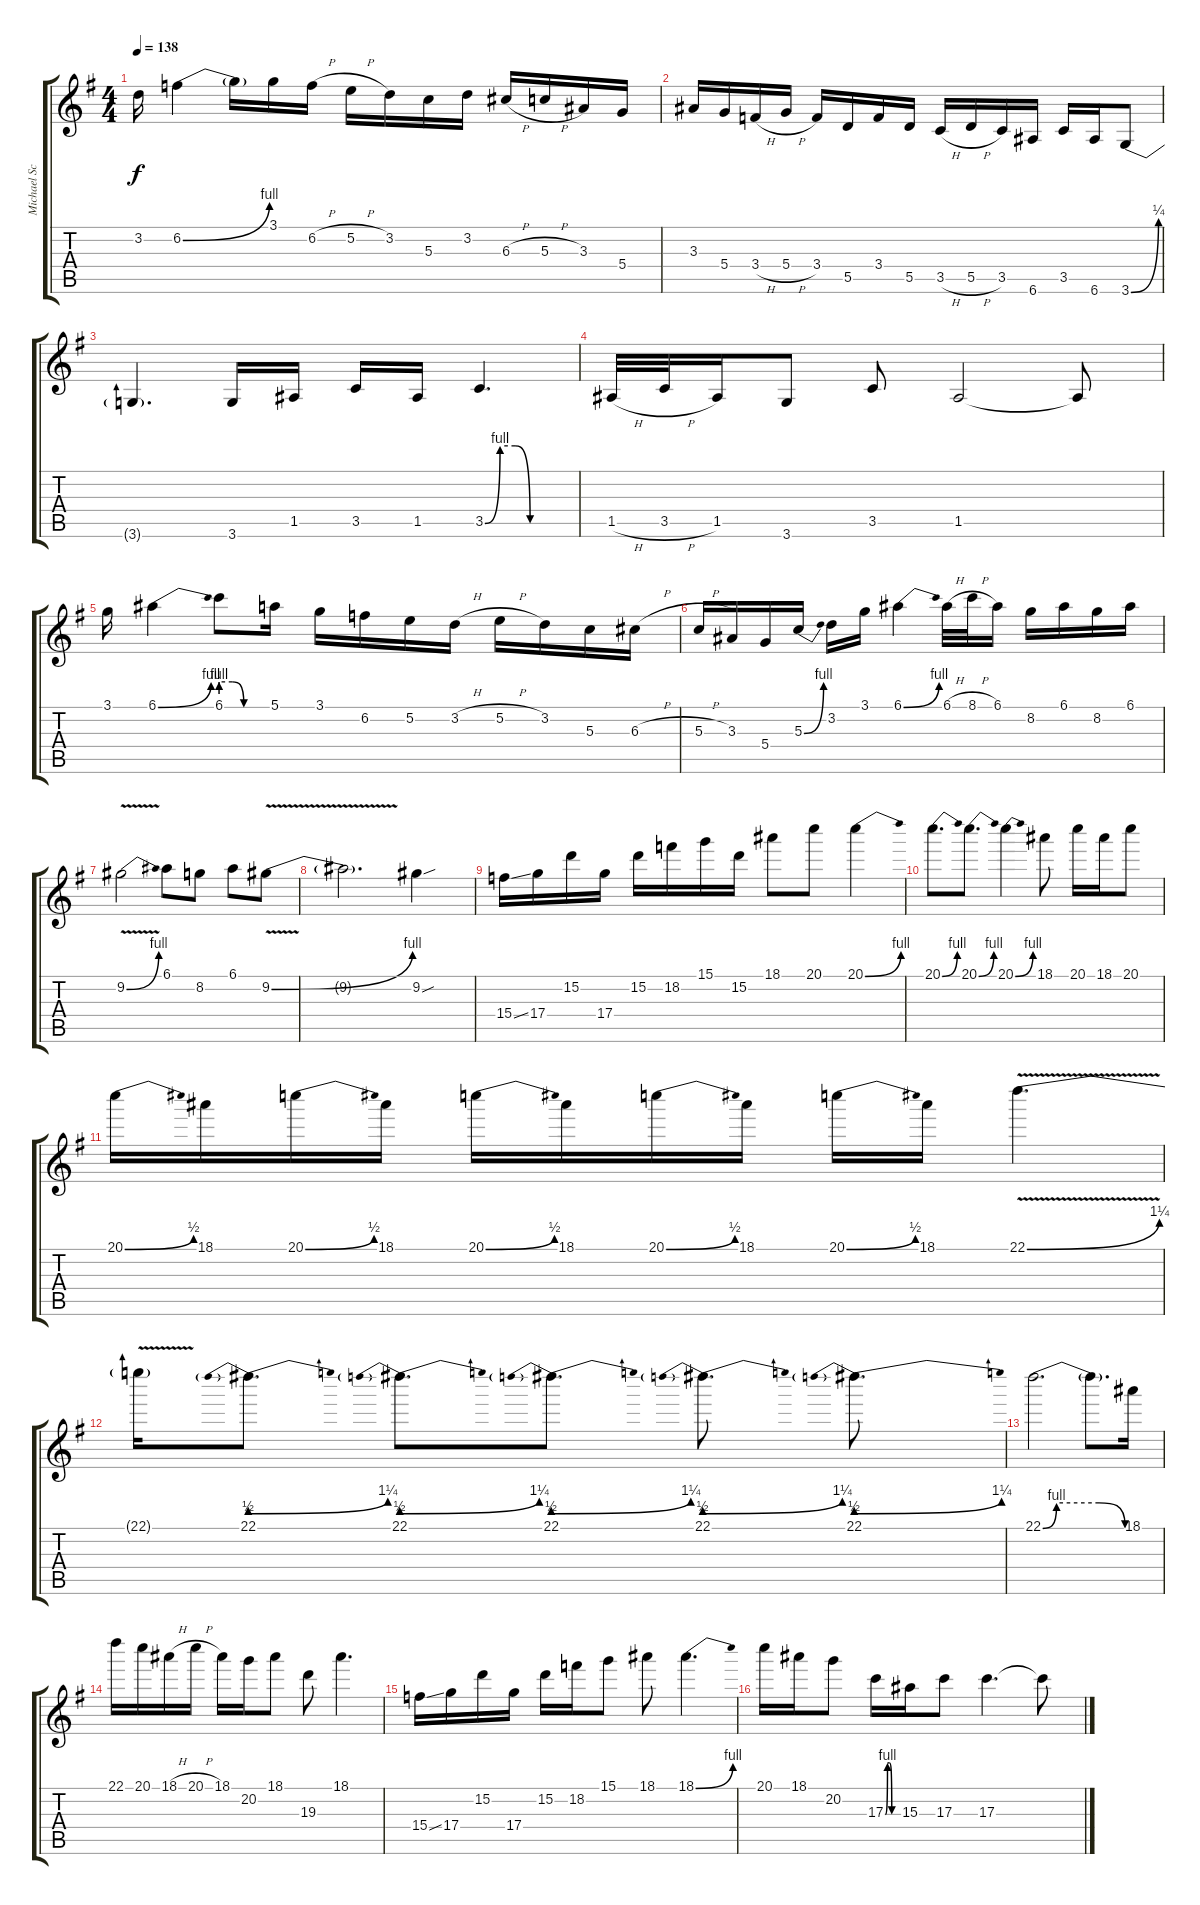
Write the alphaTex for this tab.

\track ("Michael Schenker Guitar" "Michael Sc") {instrument distortionguitar}
\staff {score tabs}
\tuning (E4 B3 G3 D3 A2 E2) {hide}
\ts (4 4)
\tempo 138
\clef g2
\ks g
3.2.16{dy f} 6.2{be (bend 0 0 60 4)}.4 6.2{t}.16 3.1.16 6.2{h}.16 5.2{h}.16 3.2.16 5.3.16 3.2.16 6.3{h}.16 5.3{h}.16 3.3.16 5.4.16 |
3.3.16 5.4.16 3.4{h}.16 5.4{h}.16 3.4.16 5.5.16 3.4.16 5.5.16 3.5{h}.16 5.5{h}.16 3.5.16 6.6.16 3.5.16 6.6.16 3.6{be (bend 0 0 60 1)}.8 |
3.6{t}.4{d} 3.6.16 1.5.16 3.5.16 1.5.16 3.5{be (custom 0 0 10 4 20 4 30 0 60 0)}.4{d} |
1.5{h}.32 3.5{h}.32 1.5.16 3.6.8 3.5.8 1.5.2 1.5{t}.8 |
3.1.16 6.1{be (bend 0 0 60 4)}.4 6.1{be (custom 0 4 15 4 30 0 60 0)}.8 5.1.16 3.1.16 6.2.16 5.2.16 3.2{h}.16 5.2{h}.16 3.2.16 5.3.16 6.3{h}.16 |
5.3{h}.16 3.3.16 5.4.16 5.3{be (bend 0 0 60 4)}.16 3.2.16 3.1.16 6.1{be (bend 0 0 60 4)}.4 6.1{h}.32 8.1{h}.32 6.1.16 8.2.16 6.1.16 8.2.16 6.1.16 |
9.2{be (bend 0 0 60 4) v}.2 6.1.8 8.2.8 6.1.8 9.2{be (bend 0 0 60 4) v}.8 |
9.2{t}.2{d} 9.2{sou}.4 |
15.4{ss}.16 17.4.16 15.2.16 17.4.16 15.2.16 18.2.16 15.1.16 15.2.16 18.1.8 20.1.8 20.1{be (bend 0 0 60 4)}.4 |
20.1{be (bend 0 0 60 4)}.8{d} 20.1{be (bend 0 0 60 4)}.8{d} 20.1{be (bend 0 0 60 4)}.4 18.1.8 20.1.16 18.1.16 20.1.8 |
20.1{be (bend 0 0 60 2)}.16 18.1.16 20.1{be (bend 0 0 60 2)}.16 18.1.16 20.1{be (bend 0 0 60 2)}.16 18.1.16 20.1{be (bend 0 0 60 2)}.16 18.1.16 20.1{be (bend 0 0 60 2)}.16 18.1.16 22.1{be (bend 0 0 60 5) v}.4{d} |
22.1{t}.16 22.1{be (prebendbend 0 2 60 5)}.8{d} 22.1{be (prebendbend 0 2 60 5)}.8{d} 22.1{be (prebendbend 0 2 60 5)}.8{d} 22.1{be (prebendbend 0 2 60 5)}.8{d} 22.1{be (prebendbend 0 2 60 5)}.8{d} |
22.1{be (custom 0 0 10 4 20 4 41 4 60 0)}.2{d} 22.1{t}.8{d} 18.1.16 |
22.1.16 20.1.16 18.1{h}.16 20.1{h}.16 18.1.16 20.2.16 18.1.8 19.3.8 18.1.4{d} |
15.4{ss}.16 17.4.16 15.2.16 17.4.16 15.2.16 18.2.16 15.1.8 18.1.8 18.1{be (bend 0 0 60 4)}.4{d} |
20.1.16 18.1.16 20.2.8 17.3{be (custom 0 0 10 4 20 4 30 0 60 0)}.16 15.3.16 17.3.8 17.3.4{d} 17.3{t}.8
